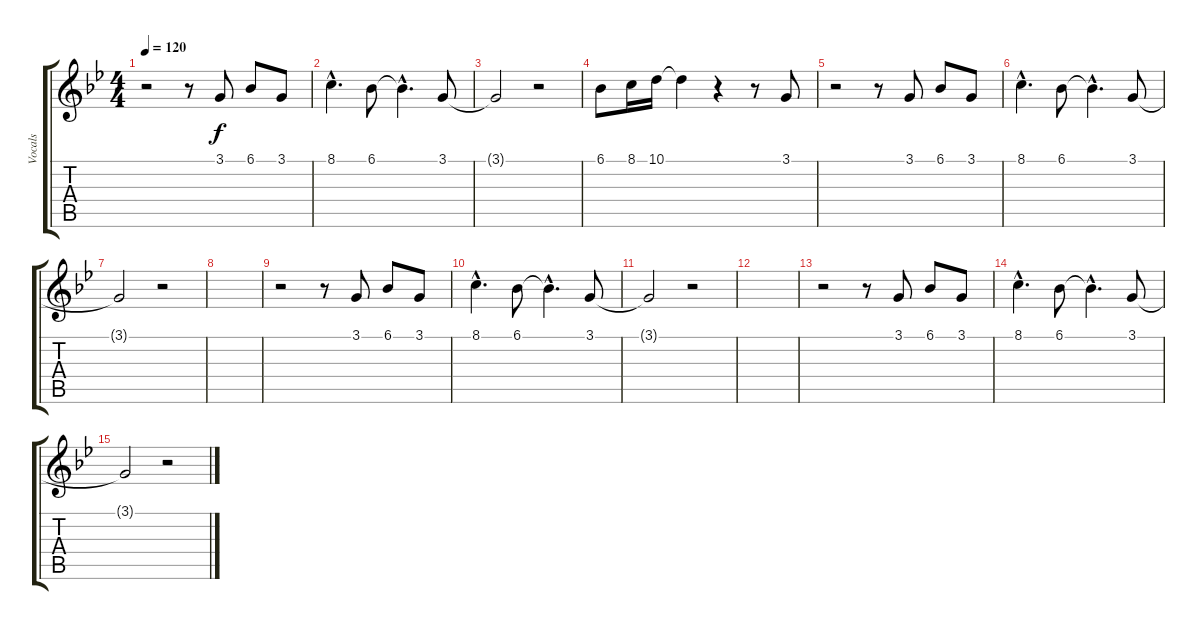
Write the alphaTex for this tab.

\track ("Vocals" "Vocals") {instrument altosax}
\staff {score tabs}
\tuning (E4 B3 G3 D3 A2 E2) {hide}
\ts (4 4)
\tempo 120
\clef g2
\ks bb
r.2{dy f} r.8 3.1.8 6.1.8 3.1.8 |
8.1{hac}.4{d} 6.1.8 6.1{hac t}.4{d} 3.1.8 |
3.1{t}.2 r.2 |
6.1.8 8.1.16 10.1.16 10.1{t}.4 r.4 r.8 3.1.8 |
r.2 r.8 3.1.8 6.1.8 3.1.8 |
8.1{hac}.4{d} 6.1.8 6.1{hac t}.4{d} 3.1.8 |
3.1{t}.2 r.2 |
|
r.2 r.8 3.1.8 6.1.8 3.1.8 |
8.1{hac}.4{d} 6.1.8 6.1{hac t}.4{d} 3.1.8 |
3.1{t}.2 r.2 |
|
r.2 r.8 3.1.8 6.1.8 3.1.8 |
8.1{hac}.4{d} 6.1.8 6.1{hac t}.4{d} 3.1.8 |
3.1{t}.2 r.2
